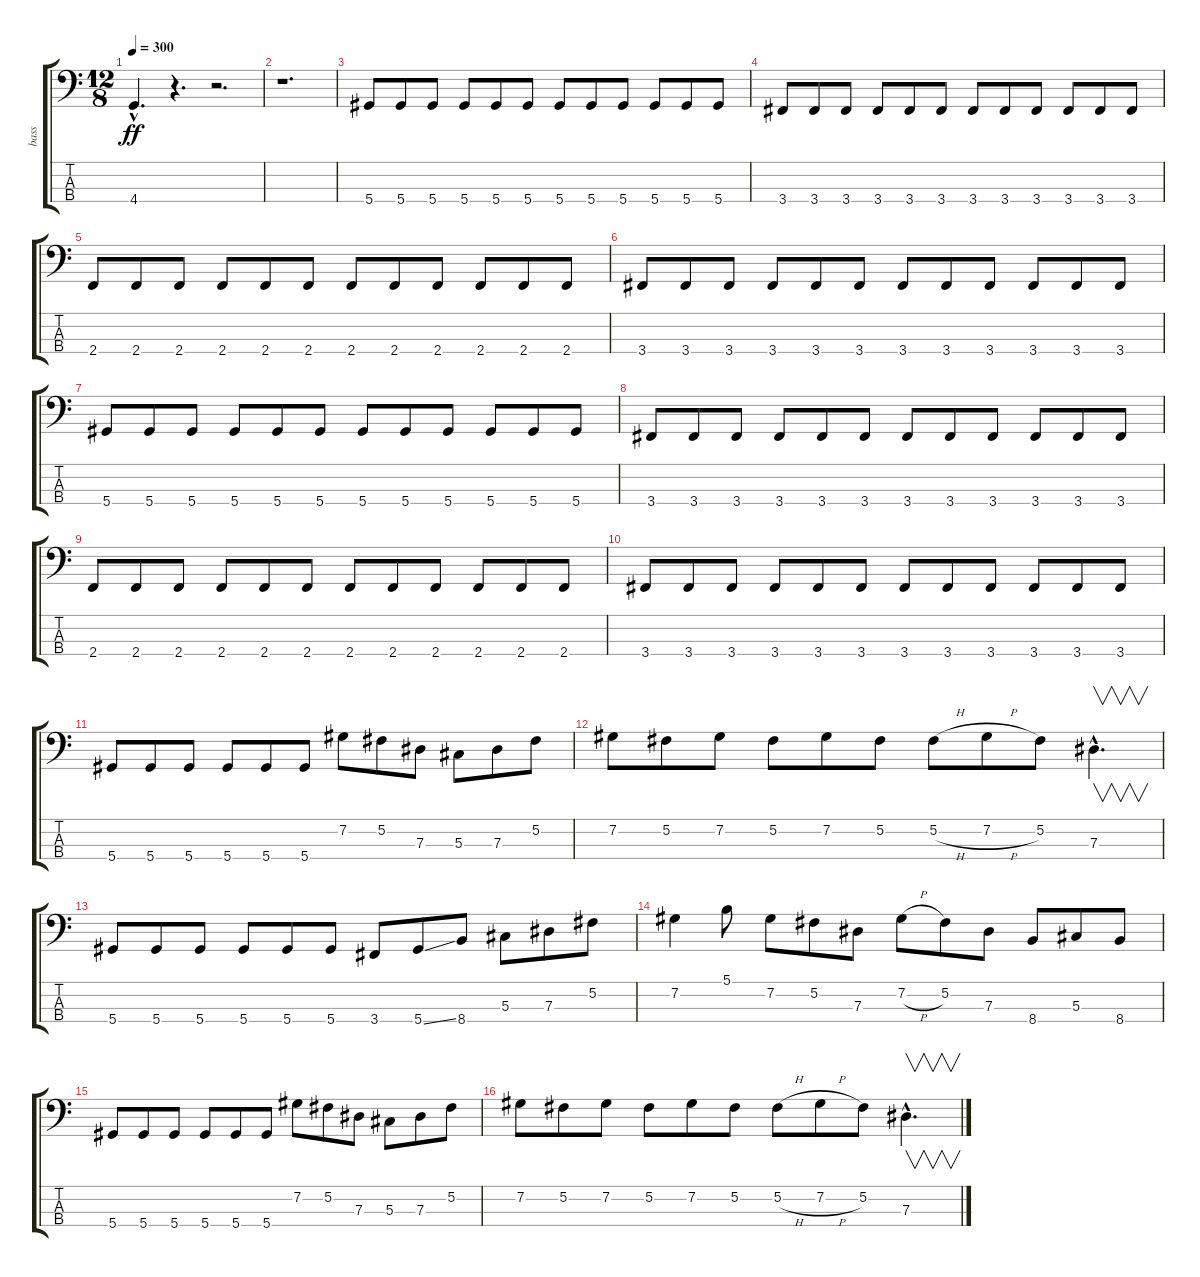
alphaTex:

\track ("bass" "bass") {instrument electricbassfinger}
\staff {score tabs}
\tuning (Gb2 Db2 Ab1 Eb1) {hide}
\ts (12 8)
\tempo 300
\clef f4
\ks c
4.4{hac}.4{d dy ff} r.4{d} r.2{d} |
r.1{d} |
5.4.8 5.4.8 5.4.8 5.4.8 5.4.8 5.4.8 5.4.8 5.4.8 5.4.8 5.4.8 5.4.8 5.4.8 |
3.4.8 3.4.8 3.4.8 3.4.8 3.4.8 3.4.8 3.4.8 3.4.8 3.4.8 3.4.8 3.4.8 3.4.8 |
2.4.8 2.4.8 2.4.8 2.4.8 2.4.8 2.4.8 2.4.8 2.4.8 2.4.8 2.4.8 2.4.8 2.4.8 |
3.4.8 3.4.8 3.4.8 3.4.8 3.4.8 3.4.8 3.4.8 3.4.8 3.4.8 3.4.8 3.4.8 3.4.8 |
5.4.8 5.4.8 5.4.8 5.4.8 5.4.8 5.4.8 5.4.8 5.4.8 5.4.8 5.4.8 5.4.8 5.4.8 |
3.4.8 3.4.8 3.4.8 3.4.8 3.4.8 3.4.8 3.4.8 3.4.8 3.4.8 3.4.8 3.4.8 3.4.8 |
2.4.8 2.4.8 2.4.8 2.4.8 2.4.8 2.4.8 2.4.8 2.4.8 2.4.8 2.4.8 2.4.8 2.4.8 |
3.4.8 3.4.8 3.4.8 3.4.8 3.4.8 3.4.8 3.4.8 3.4.8 3.4.8 3.4.8 3.4.8 3.4.8 |
5.4.8 5.4.8 5.4.8 5.4.8 5.4.8 5.4.8 7.2.8 5.2.8 7.3.8 5.3.8 7.3.8 5.2.8 |
7.2.8 5.2.8 7.2.8 5.2.8 7.2.8 5.2.8 5.2{h}.8 7.2{h}.8 5.2.8 7.3{hac}.4{v d} |
5.4.8 5.4.8 5.4.8 5.4.8 5.4.8 5.4.8 3.4.8 5.4{ss}.8 8.4.8 5.3.8 7.3.8 5.2.8 |
7.2.4 5.1.8 7.2.8 5.2.8 7.3.8 7.2{h}.8 5.2.8 7.3.8 8.4.8 5.3.8 8.4.8 |
5.4.8 5.4.8 5.4.8 5.4.8 5.4.8 5.4.8 7.2.8 5.2.8 7.3.8 5.3.8 7.3.8 5.2.8 |
7.2.8 5.2.8 7.2.8 5.2.8 7.2.8 5.2.8 5.2{h}.8 7.2{h}.8 5.2.8 7.3{hac}.4{v d}
